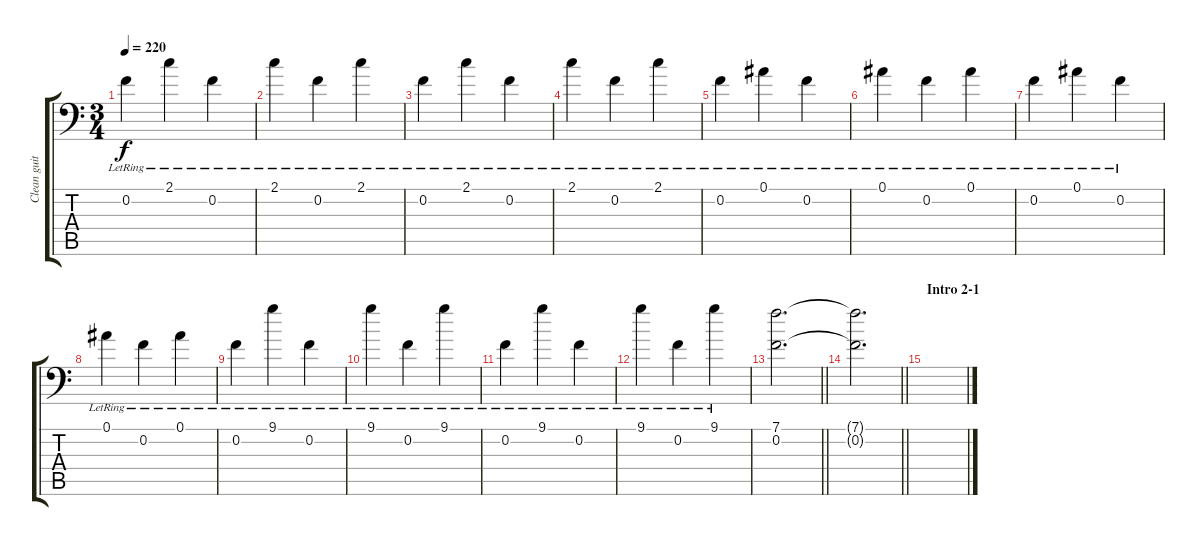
\track ("Clean guitar" "Clean guit") {instrument acousticguitarsteel}
\staff {score tabs}
\tuning (Bb3 F3 Db3 Ab2 Eb2 Bb1) {hide}
\ts (3 4)
\tempo 220
\clef f4
\ks c
0.2{lr}.4{dy f} 2.1{lr}.4 0.2{lr}.4 |
2.1{lr}.4 0.2{lr}.4 2.1{lr}.4 |
0.2{lr}.4 2.1{lr}.4 0.2{lr}.4 |
2.1{lr}.4 0.2{lr}.4 2.1{lr}.4 |
0.2{lr}.4 0.1{lr}.4 0.2{lr}.4 |
0.1{lr}.4 0.2{lr}.4 0.1{lr}.4 |
0.2{lr}.4 0.1{lr}.4 0.2{lr}.4 |
0.1{lr}.4 0.2{lr}.4 0.1{lr}.4 |
0.2{lr}.4 9.1{lr}.4 0.2{lr}.4 |
9.1{lr}.4 0.2{lr}.4 9.1{lr}.4 |
0.2{lr}.4 9.1{lr}.4 0.2{lr}.4 |
9.1{lr}.4 0.2{lr}.4 9.1{lr}.4 |
\barLineRight lightlight
(7.1 0.2).2{d} |
\barLineRight lightlight
(7.1{t} 0.2{t}).2{d} |
\section ("" "Intro 2-1")
